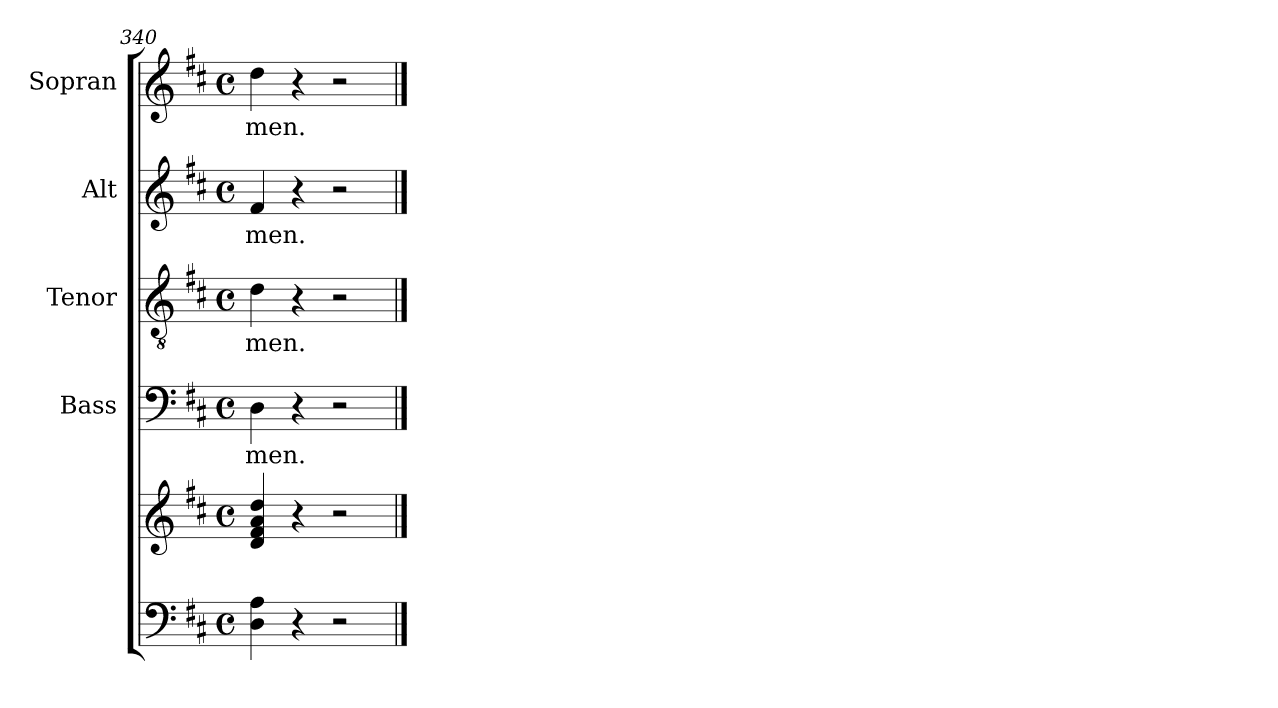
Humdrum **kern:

**kern	**kern	**kern	**text	**kern	**text	**kern	**text	**kern	**text
*part5	*part5	*part4	*part4	*part3	*part3	*part2	*part2	*part1	*part1
*staff6	*staff5	*staff4	*staff4	*staff3	*staff3	*staff2	*staff2	*staff1	*staff1
*	*	*I"Bass	*	*I"Tenor	*	*I"Alt	*	*I"Sopran	*
*	*	*I'B	*	*I'T	*	*I'A	*	*I'S	*
*clefF4	*clefG2	*clefF4	*	*clefGv2	*	*clefG2	*	*clefG2	*
*k[f#c#]	*k[f#c#]	*k[f#c#]	*	*k[f#c#]	*	*k[f#c#]	*	*k[f#c#]	*
*D:	*D:	*D:	*	*D:	*	*D:	*	*D:	*
*M4/4	*M4/4	*M4/4	*	*M4/4	*	*M4/4	*	*M4/4	*
*met(c)	*met(c)	*met(c)	*	*met(c)	*	*met(c)	*	*met(c)	*
=340	=340	=340	=340	=340	=340	=340	=340	=340	=340
!	!	!	!LO:LY:b	!	!LO:LY:b	!	!LO:LY:b	!	!LO:LY:b
4D\ 4A\	4d/ 4f#/ 4a/ 4dd/	4D\	-men.	4d\	-men.	4f#/	-men.	4dd\	-men.
4r	4r	4r	.	4r	.	4r	.	4r	.
2r	2r	2r	.	2r	.	2r	.	2r	.
==	==	==	==	==	==	==	==	==	==
*-	*-	*-	*-	*-	*-	*-	*-	*-	*-
